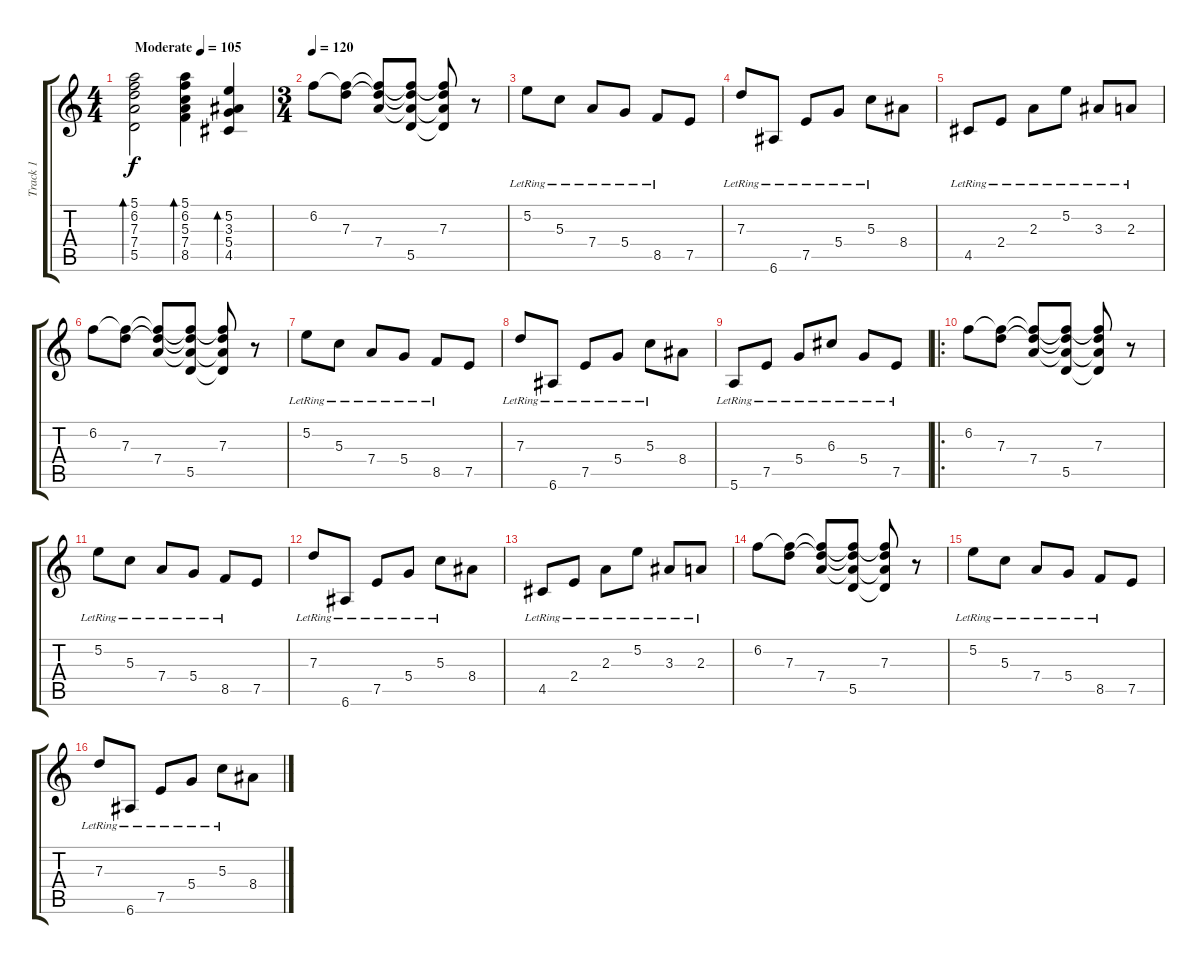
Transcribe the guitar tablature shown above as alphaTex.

\track ("Track 1" "Track 1") {instrument acousticguitarnylon}
\staff {score tabs}
\tuning (E4 B3 G3 D3 A2 E2) {hide}
\ts (4 4)
\tempo (105 "Moderate")
\clef g2
\ks c
(5.1 6.2 7.3 7.4 5.5).2{bd 240 dy f instrument acousticguitarnylon} (5.1 6.2 5.3 7.4 8.5).4{bd 240} (5.2 3.3 5.4 4.5).4{bd 240} |
\ts (3 4)
\tempo 120
6.2.8 (6.2{t} 7.3).8 (6.2{t} 7.3{t} 7.4).8 (6.2{t} 7.3{t} 7.4{t} 5.5).8 (6.2{t} 7.3 7.4{t} 5.5{t}).8 r.8 |
5.2{lr}.8 5.3{lr}.8 7.4{lr}.8 5.4{lr}.8 8.5{lr}.8 7.5.8 |
7.3{lr}.8 6.6{lr}.8 7.5{lr}.8 5.4{lr}.8 5.3{lr}.8 8.4.8 |
4.5{lr}.8 2.4{lr}.8 2.3{lr}.8 5.2{lr}.8 3.3{lr}.8 2.3{lr}.8 |
6.2.8 (6.2{t} 7.3).8 (6.2{t} 7.3{t} 7.4).8 (6.2{t} 7.3{t} 7.4{t} 5.5).8 (6.2{t} 7.3 7.4{t} 5.5{t}).8 r.8 |
5.2{lr}.8 5.3{lr}.8 7.4{lr}.8 5.4{lr}.8 8.5{lr}.8 7.5.8 |
7.3{lr}.8 6.6{lr}.8 7.5{lr}.8 5.4{lr}.8 5.3{lr}.8 8.4.8 |
5.6{lr}.8 7.5{lr}.8 5.4{lr}.8 6.3{lr}.8 5.4{lr}.8 7.5{lr}.8 |
\ro
6.2.8 (6.2{t} 7.3).8 (6.2{t} 7.3{t} 7.4).8 (6.2{t} 7.3{t} 7.4{t} 5.5).8 (6.2{t} 7.3 7.4{t} 5.5{t}).8 r.8 |
5.2{lr}.8 5.3{lr}.8 7.4{lr}.8 5.4{lr}.8 8.5{lr}.8 7.5.8 |
7.3{lr}.8 6.6{lr}.8 7.5{lr}.8 5.4{lr}.8 5.3{lr}.8 8.4.8 |
4.5{lr}.8 2.4{lr}.8 2.3{lr}.8 5.2{lr}.8 3.3{lr}.8 2.3{lr}.8 |
6.2.8 (6.2{t} 7.3).8 (6.2{t} 7.3{t} 7.4).8 (6.2{t} 7.3{t} 7.4{t} 5.5).8 (6.2{t} 7.3 7.4{t} 5.5{t}).8 r.8 |
5.2{lr}.8 5.3{lr}.8 7.4{lr}.8 5.4{lr}.8 8.5{lr}.8 7.5.8 |
7.3{lr}.8 6.6{lr}.8 7.5{lr}.8 5.4{lr}.8 5.3{lr}.8 8.4.8
